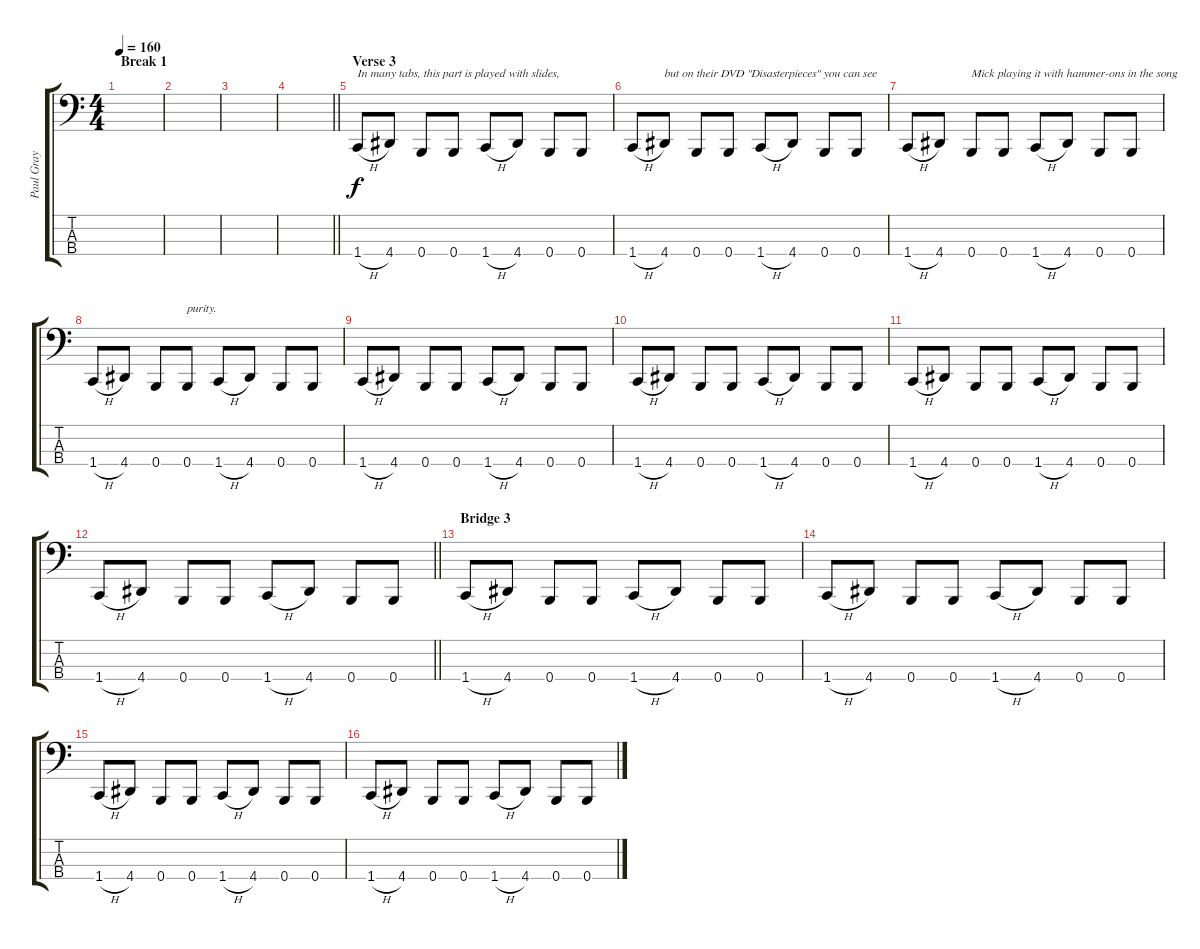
\track ("Paul Gray" "Paul Gray") {instrument electricbasspick}
\staff {score tabs}
\tuning (E2 B1 Gb1 B0) {hide}
\ts (4 4)
\section ("" "Break 1")
\tempo 160
\clef f4
\ks c
|
|
|
\barLineRight lightlight
|
\section ("" "Verse 3")
1.4{h}.8{txt "In many tabs, this part is played with slides,"} 4.4.8 0.4.8 0.4.8 1.4{h}.8 4.4.8 0.4.8 0.4.8 |
1.4{h}.8 4.4.8{txt "but on their DVD \"Disasterpieces\" you can see"} 0.4.8 0.4.8 1.4{h}.8 4.4.8 0.4.8 0.4.8 |
1.4{h}.8 4.4.8 0.4.8{txt "Mick playing it with hammer-ons in the song"} 0.4.8 1.4{h}.8 4.4.8 0.4.8 0.4.8 |
1.4{h}.8 4.4.8 0.4.8 0.4.8{txt "purity."} 1.4{h}.8 4.4.8 0.4.8 0.4.8 |
1.4{h}.8 4.4.8 0.4.8 0.4.8 1.4{h}.8 4.4.8 0.4.8 0.4.8 |
1.4{h}.8 4.4.8 0.4.8 0.4.8 1.4{h}.8 4.4.8 0.4.8 0.4.8 |
1.4{h}.8 4.4.8 0.4.8 0.4.8 1.4{h}.8 4.4.8 0.4.8 0.4.8 |
\barLineRight lightlight
1.4{h}.8 4.4.8 0.4.8 0.4.8 1.4{h}.8 4.4.8 0.4.8 0.4.8 |
\section ("" "Bridge 3")
1.4{h}.8 4.4.8 0.4.8 0.4.8 1.4{h}.8 4.4.8 0.4.8 0.4.8 |
1.4{h}.8 4.4.8 0.4.8 0.4.8 1.4{h}.8 4.4.8 0.4.8 0.4.8 |
1.4{h}.8 4.4.8 0.4.8 0.4.8 1.4{h}.8 4.4.8 0.4.8 0.4.8 |
1.4{h}.8 4.4.8 0.4.8 0.4.8 1.4{h}.8 4.4.8 0.4.8 0.4.8
